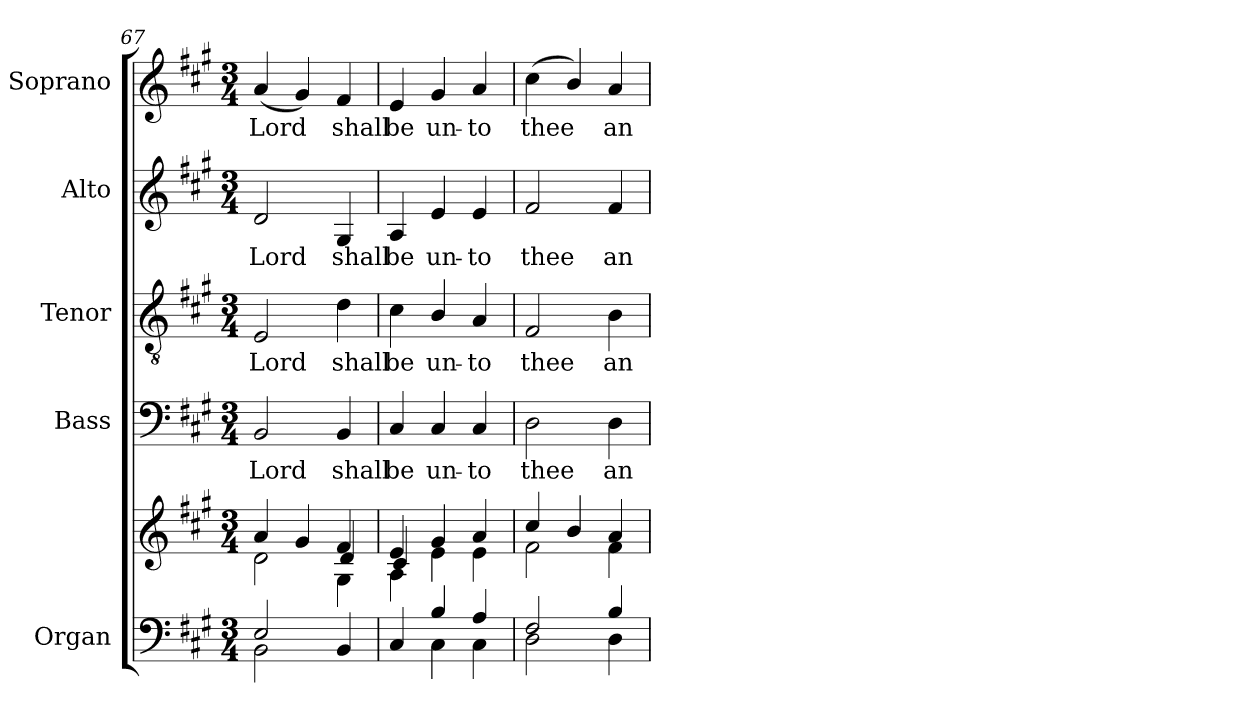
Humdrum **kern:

**kern	**kern	**kern	**text	**kern	**text	**kern	**text	**kern	**text
*part5	*part5	*part4	*part4	*part3	*part3	*part2	*part2	*part1	*part1
*staff6	*staff5	*staff4	*staff4	*staff3	*staff3	*staff2	*staff2	*staff1	*staff1
*I"Organ	*	*I"Bass	*	*I"Tenor	*	*I"Alto	*	*I"Soprano	*
*	*	*I'B	*	*I'T	*	*I'A	*	*I'S	*
!!LO:LB:g=z
*clefF4	*clefG2	*clefF4	*	*clefGv2	*	*clefG2	*	*clefG2	*
*k[f#c#g#]	*k[f#c#g#]	*k[f#c#g#]	*	*k[f#c#g#]	*	*k[f#c#g#]	*	*k[f#c#g#]	*
*A:	*A:	*A:	*	*A:	*	*A:	*	*A:	*
*M3/4	*M3/4	*M3/4	*	*M3/4	*	*M3/4	*	*M3/4	*
=67	=67	=67	=67	=67	=67	=67	=67	=67	=67
*^	*^	*	*	*	*	*	*	*	*
*	*	*	*^	*	*	*	*	*	*	*	*
!	!	!	!	!	!	!LO:LY:b	!	!LO:LY:b	!	!LO:LY:b	!	!LO:LY:b
2E/	2BB	4a	2d	2ryy	2BB	Lord	2E	Lord	2d	Lord	(<4a	Lord
.	.	4g#	.	.	.	.	.	.	.	.	4g#)	.
!	!	!	!	!	!	!LO:LY:b	!	!LO:LY:b	!	!LO:LY:b	!	!LO:LY:b
4ryy	4BB	4f#	4G#	4d/	4BB	shall	4d	shall	4G#	shall	4f#	shall
=68	=68	=68	=68	=68	=68	=68	=68	=68	=68	=68	=68	=68
!	!	!	!	!	!	!LO:LY:b	!	!LO:LY:b	!	!LO:LY:b	!	!LO:LY:b
4ryy	4C#	4e	4A	4c#/	4C#	be	4c#	be	4A	be	4e	be
!	!	!	!	!	!	!LO:LY:b	!	!LO:LY:b	!	!LO:LY:b	!	!LO:LY:b
4B	4C#\	4g#	4e	2ryy	4C#	un-	4B/	un-	4e	un-	4g#	un-
!	!	!	!	!	!	!LO:LY:b	!	!LO:LY:b	!	!LO:LY:b	!	!LO:LY:b
4A	4C#\	4a	4e	.	4C#	-to	4A	-to	4e	-to	4a	-to
*	*	*	*v	*v	*	*	*	*	*	*	*	*
=69	=69	=69	=69	=69	=69	=69	=69	=69	=69	=69	=69
!	!	!	!	!	!LO:LY:b	!	!LO:LY:b	!	!LO:LY:b	!	!LO:LY:b
2F#	2D	4cc#/	2f#\	2D	thee	2F#	thee	2f#	thee	(<4cc#	thee
.	.	4b/	.	.	.	.	.	.	.	4b/)	.
!	!	!	!	!	!LO:LY:b	!	!LO:LY:b	!	!LO:LY:b	!	!LO:LY:b
4B	4D	4a	4f#	4D	an	4B	an	4f#	an	4a	an
*v	*v	*	*	*	*	*	*	*	*	*	*
*	*v	*v	*	*	*	*	*	*	*	*
=	=	=	=	=	=	=	=	=	=
*-	*-	*-	*-	*-	*-	*-	*-	*-	*-
